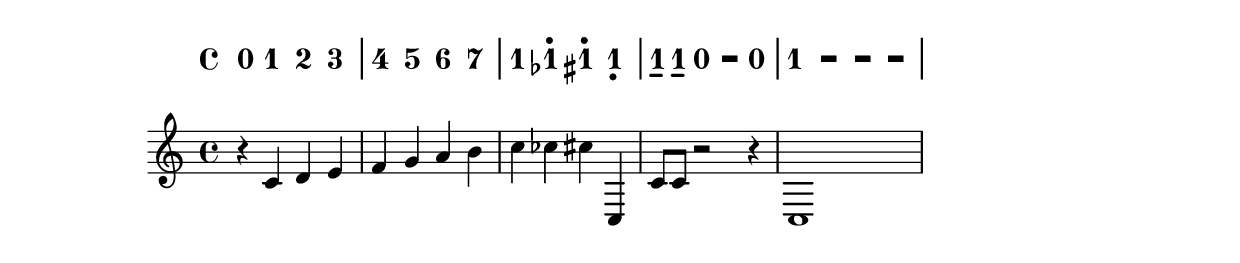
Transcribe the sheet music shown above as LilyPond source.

\version "2.18.2"

headZero        = {
\once \override Rest.stencil = #ly:text-interface::print
\once \override Rest.text = #(markup #:musicglyph "zero") }
headOne        = {
\once \override NoteHead.stencil = #ly:text-interface::print
\once \override NoteHead.text = #(markup #:musicglyph "one") }
headTwo        = {
\once \override NoteHead.stencil = #ly:text-interface::print
\once \override NoteHead.text = #(markup #:musicglyph "two") }
headThree        = {
\once \override NoteHead.stencil = #ly:text-interface::print
\once \override NoteHead.text = #(markup #:musicglyph "three") }
headFour        = {
\once \override NoteHead.stencil = #ly:text-interface::print
\once \override NoteHead.text = #(markup #:musicglyph "four") }
headFive        = {
\once \override NoteHead.stencil = #ly:text-interface::print
\once \override NoteHead.text = #(markup #:musicglyph "five") }
headSix        = {
\once \override NoteHead.stencil = #ly:text-interface::print
\once \override NoteHead.text = #(markup #:musicglyph "six") }
headSeven        = {
\once \override NoteHead.stencil = #ly:text-interface::print
\once \override NoteHead.text = #(markup #:musicglyph "seven") }
notedot=\markup{\hspace #0.5 \draw-circle #0.3 #0 ##t}
jianpuStem=\markup{ \override #'(thickness . 3) \draw-line#'(1 . 0)}
jianpuRestBar={
\once \override Rest.Y-offset = #-0.3
\once \override Rest.stencil = #ly:text-interface::print
\once \override Rest.text = #(markup #:musicglyph "rests.1")}
jianpuNoteBar={
\once \override NoteHead.Y-offset = #-0.3
\once \override NoteHead.stencil = #ly:text-interface::print
\once \override NoteHead.text = #(markup #:musicglyph "rests.1")}

\score {
  <<
  \new RhythmicStaff \with {
    \remove Staff_symbol_engraver
    \consists "Accidental_engraver" 
    \override StaffSymbol #'line-count = #0
    \override BarLine #'bar-extent = #'(-2 . 2)
    \override Staff.TimeSignature #'style = #'numbered
    \override Staff.Stem #'transparent = ##t
    \override Stem.length = #0
    \override Rest.Y-offset = #-1
    \override NoteHead.Y-offset = #-1
    \override Beam #'transparent = ##t 
    \override Stem #'direction = #UP
    \override Beam #'beam-thickness = #0
    \override Beam #'length-fraction = #0
    \override Tie #'staff-position = #2.5
    \override TupletBracket #'bracket-visibility = ##t
    \tupletUp
    \hide Stem
    \hide Beam
  }
  \new Voice {
  \headZero
  r4  
  \headOne
  c'4
  \headTwo
  d'4
  \headThree
  e'4 
  \headFour
  f'4
  \headFive
  g'4
  \headSix
  a'4
  \headSeven
  b'4
  \headOne
  c''4
  \headOne
  ces''4^\notedot
  \headOne
  cis''4^\notedot
  \headOne
  c4_\notedot
  \headOne
  c'8_\jianpuStem
  \headOne
  c'8_\jianpuStem
  \headZero
  r4
  \jianpuRestBar
  r4
  \headZero
  r4
  |
  \headOne
  c4
  \jianpuNoteBar
  c4
  \jianpuNoteBar
  c4
  \jianpuNoteBar
  c4
  }
  \new Staff{
    r4 c'4 d'4 e'4 f'4 g'4 a'4 b'4 c''4 ces''4 cis''4 c4 c'8c'8 r2 r4 | c1
  }
  >>
}